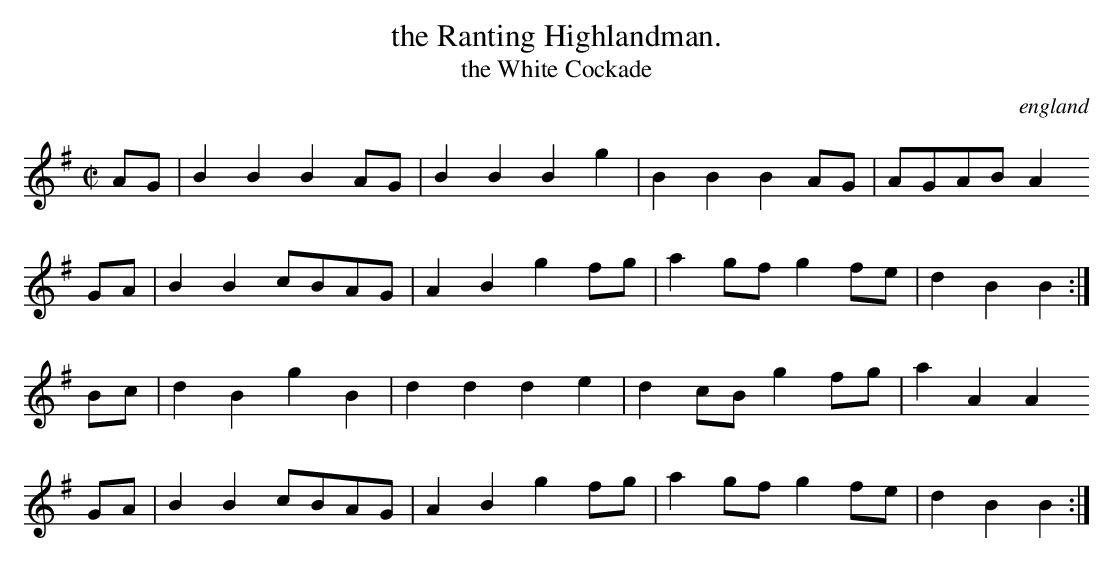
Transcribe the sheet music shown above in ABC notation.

X:1
T:the Ranting Highlandman.
T:the White Cockade
O:england
M:C|
L:1/8
K:G
AG|B2B2 B2AG|B2B2 B2g2|B2B2 B2AG|AGAB A2
GA|B2B2 cBAG|A2B2 g2fg|a2gf g2fe|d2B2 B2:|
Bc|d2B2 g2B2|d2d2 d2e2|d2cB g2fg|a2A2 A2
GA|B2B2 cBAG|A2B2 g2fg|a2gf g2fe|d2B2 B2:|
